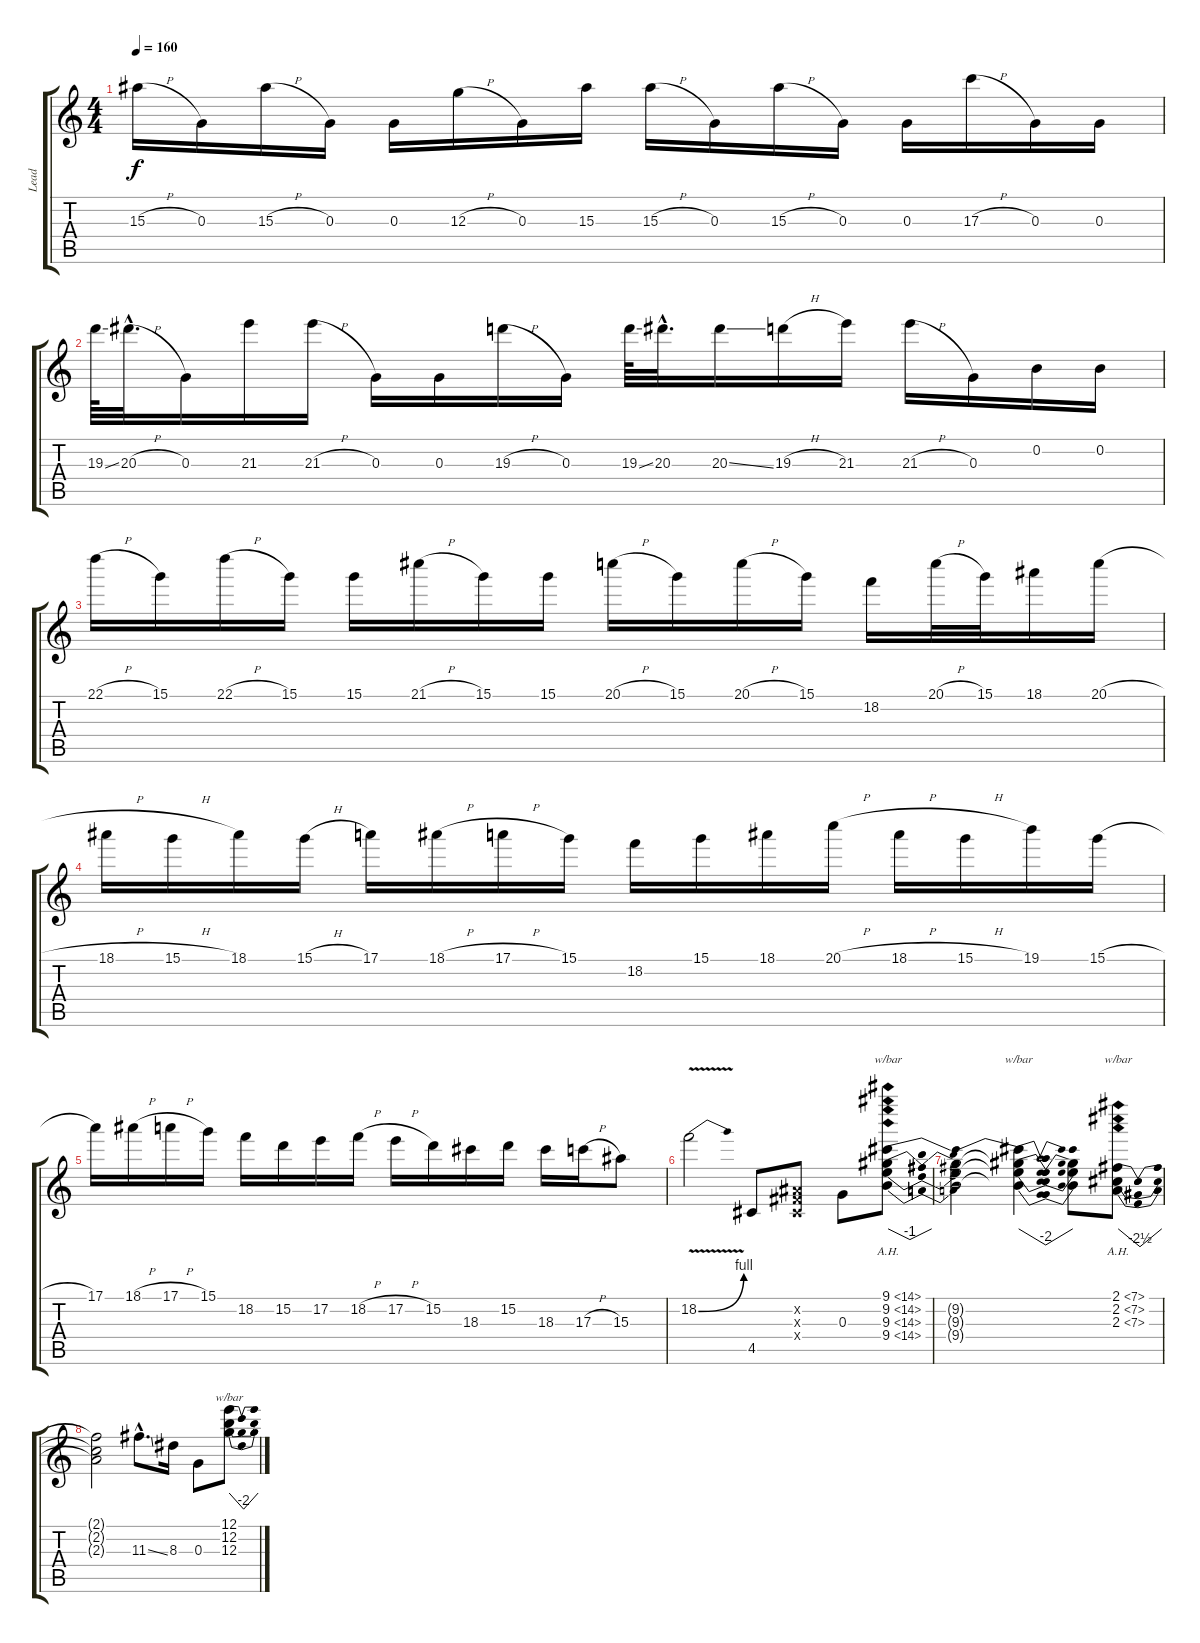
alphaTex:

\track ("Lead" "Lead") {instrument distortionguitar}
\staff {score tabs}
\tuning (E4 B3 G3 D3 A2 E2) {hide}
\ts (4 4)
\tempo 160
\clef g2
\ks c
15.3{h}.16{dy f} 0.3.16 15.3{h}.16 0.3.16 0.3.16 12.3{h}.16 0.3.16 15.3.16 15.3{h}.16 0.3.16 15.3{h}.16 0.3.16 0.3.16 17.3{h}.16 0.3.16 0.3.16 |
19.3{ss}.64 20.3{h hac}.32{d} 0.3.16 21.3.16 21.3{h}.16 0.3.16 0.3.16 19.3{h}.16 0.3.16 19.3{ss}.64 20.3{hac}.32{d} 20.3{ss}.16 19.3{h}.16 21.3.16 21.3{h}.16 0.3.16 0.2.16 0.2.16 |
22.1{h}.16 15.1.16 22.1{h}.16 15.1.16 15.1.16 21.1{h}.16 15.1.16 15.1.16 20.1{h}.16 15.1.16 20.1{h}.16 15.1.16 18.2.16 20.1{h}.32 15.1.32 18.1.16 20.1{h}.16 |
18.1{h}.16 15.1{h}.16 18.1.16 15.1{h}.16 17.1.16 18.1{h}.16 17.1{h}.16 15.1.16 18.2.16 15.1.16 18.1.16 20.1{h}.16 18.1{h}.16 15.1{h}.16 19.1.16 15.1{h}.16 |
17.1.16 18.1{h}.16 17.1{h}.16 15.1.16 18.2.16 15.2.16 17.2.16 18.2{h}.16 17.2{h}.16 15.2.16 18.3.16 15.2.16 18.3.16 17.3{h}.16 15.3.8 |
18.2{be (bend 0 0 60 4) v}.2 4.5.8 (-1.2{x} -1.3{x} -1.4{x}).8 0.3.8 (9.1{ah 5} 9.2{ah 5} 9.3{ah 5} 9.4{ah 5}).8{tbe (dip default 0 0 30 -4 60 0)} |
(9.2{t} 9.3{t} 9.4{t}).2 (9.1{t} 9.2{t} 9.3{t} 9.4{t}).4{tbe (dip default 0 0 30 -8 60 0)} (9.2{t} 9.3{t} 9.4{t}).8 (2.1{ah 5} 2.2{ah 5} 2.3{ah 5}).8{tbe (dip default 0 0 30 -10 60 0)} |
(2.1{t} 2.2{t} 2.3{t}).2 11.3{ss hac}.8{d} 8.3.16 0.3.8 (12.1 12.2 12.3).8{tbe (dip default 0 0 30 -8 60 0)}
